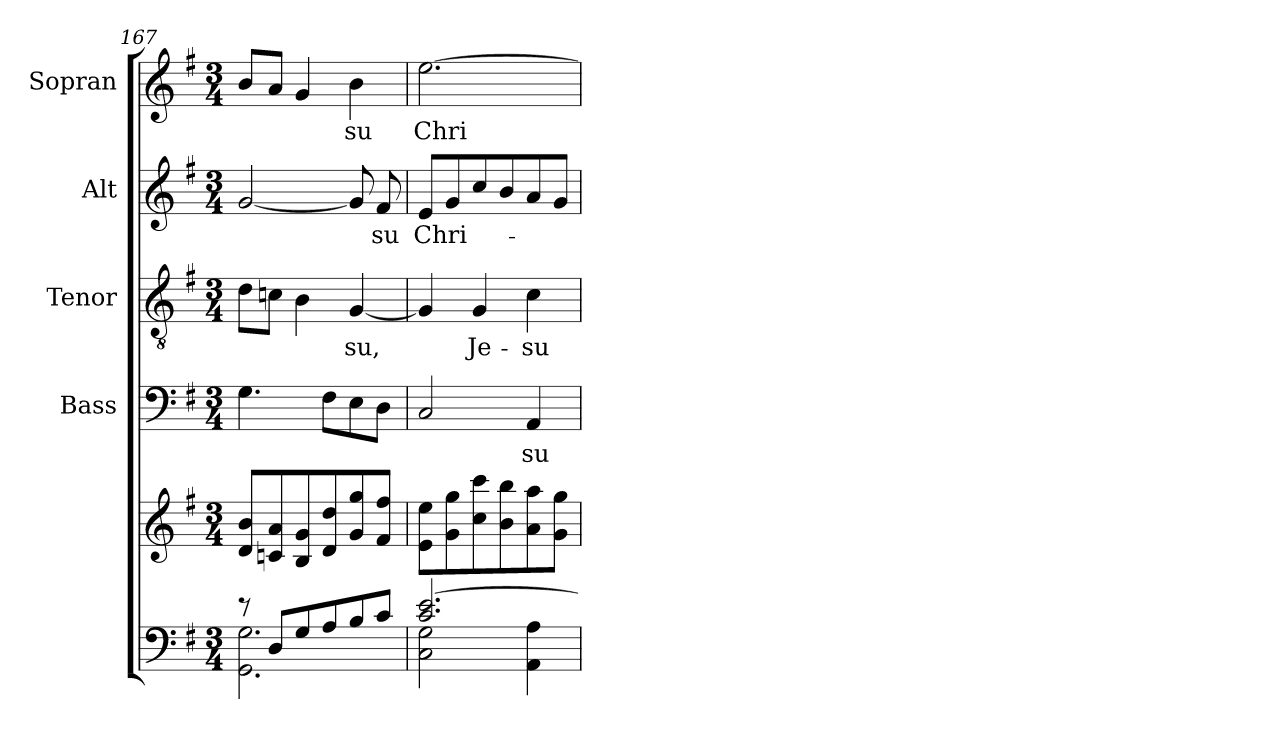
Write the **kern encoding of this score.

**kern	**kern	**kern	**text	**kern	**text	**kern	**text	**kern	**text
*part5	*part5	*part4	*part4	*part3	*part3	*part2	*part2	*part1	*part1
*staff6	*staff5	*staff4	*staff4	*staff3	*staff3	*staff2	*staff2	*staff1	*staff1
*	*	*I"Bass	*	*I"Tenor	*	*I"Alt	*	*I"Sopran	*
*	*	*I'B.	*	*I'T.	*	*I'A.	*	*I'S.	*
*clefF4	*clefG2	*clefF4	*	*clefGv2	*	*clefG2	*	*clefG2	*
*k[f#]	*k[f#]	*k[f#]	*	*k[f#]	*	*k[f#]	*	*k[f#]	*
*G:	*G:	*G:	*	*G:	*	*G:	*	*G:	*
*M3/4	*M3/4	*M3/4	*	*M3/4	*	*M3/4	*	*M3/4	*
=167	=167	=167	=167	=167	=167	=167	=167	=167	=167
*^	*	*	*	*	*	*	*	*	*
8rd	2.GG\ 2.G\	8d/ 8b/L	4.G\	.	8d\L	.	[2g/	.	8b/L	.
8D/L	.	8cn/ 8a/	.	.	8cn\J	.	.	.	8a/J	.
8G/	.	8B/ 8g/	.	.	4B\	.	.	.	4g/	.
8A/	.	8d/ 8dd/	8F#\L	.	.	.	.	.	.	.
!	!	!	!	!	!	!LO:LY:b	!	!	!	!LO:LY:b
8B/	.	8g/ 8gg/	8E\	.	[4G/	-su,	8g/]	.	4b\	-su
!	!	!	!	!	!	!	!	!LO:LY:b	!	!
8c/J	.	8f#/ 8ff#/J	8D\J	.	.	.	8f#/	-su	.	.
!!LO:LB:g=z
=168	=168	=168	=168	=168	=168	=168	=168	=168	=168	=168
!	!	!	!	!	!	!	!	!LO:LY:b	!	!LO:LY:b
2.c/ [>2.e/	2C\ 2G\	8e\ 8ee\L	2C/	.	4G/]	.	8e/L	Chri-	[2.ee\	Chri-
.	.	8g\ 8gg\	.	.	.	.	8g/	.	.	.
!	!	!	!	!	!	!LO:LY:b	!	!	!	!
.	.	8cc\ 8ccc\	.	.	4G/	Je-	8cc/	.	.	.
.	.	8b\ 8bb\	.	.	.	.	8b/	.	.	.
!	!	!	!	!LO:LY:b	!	!LO:LY:b	!	!	!	!
.	4AA\ 4A\	8a\ 8aa\	4AA/	-su	4c\	-su	8a/	.	.	.
.	.	8g\ 8gg\J	.	.	.	.	8g/J	.	.	.
*v	*v	*	*	*	*	*	*	*	*	*
=	=	=	=	=	=	=	=	=	=
*-	*-	*-	*-	*-	*-	*-	*-	*-	*-
